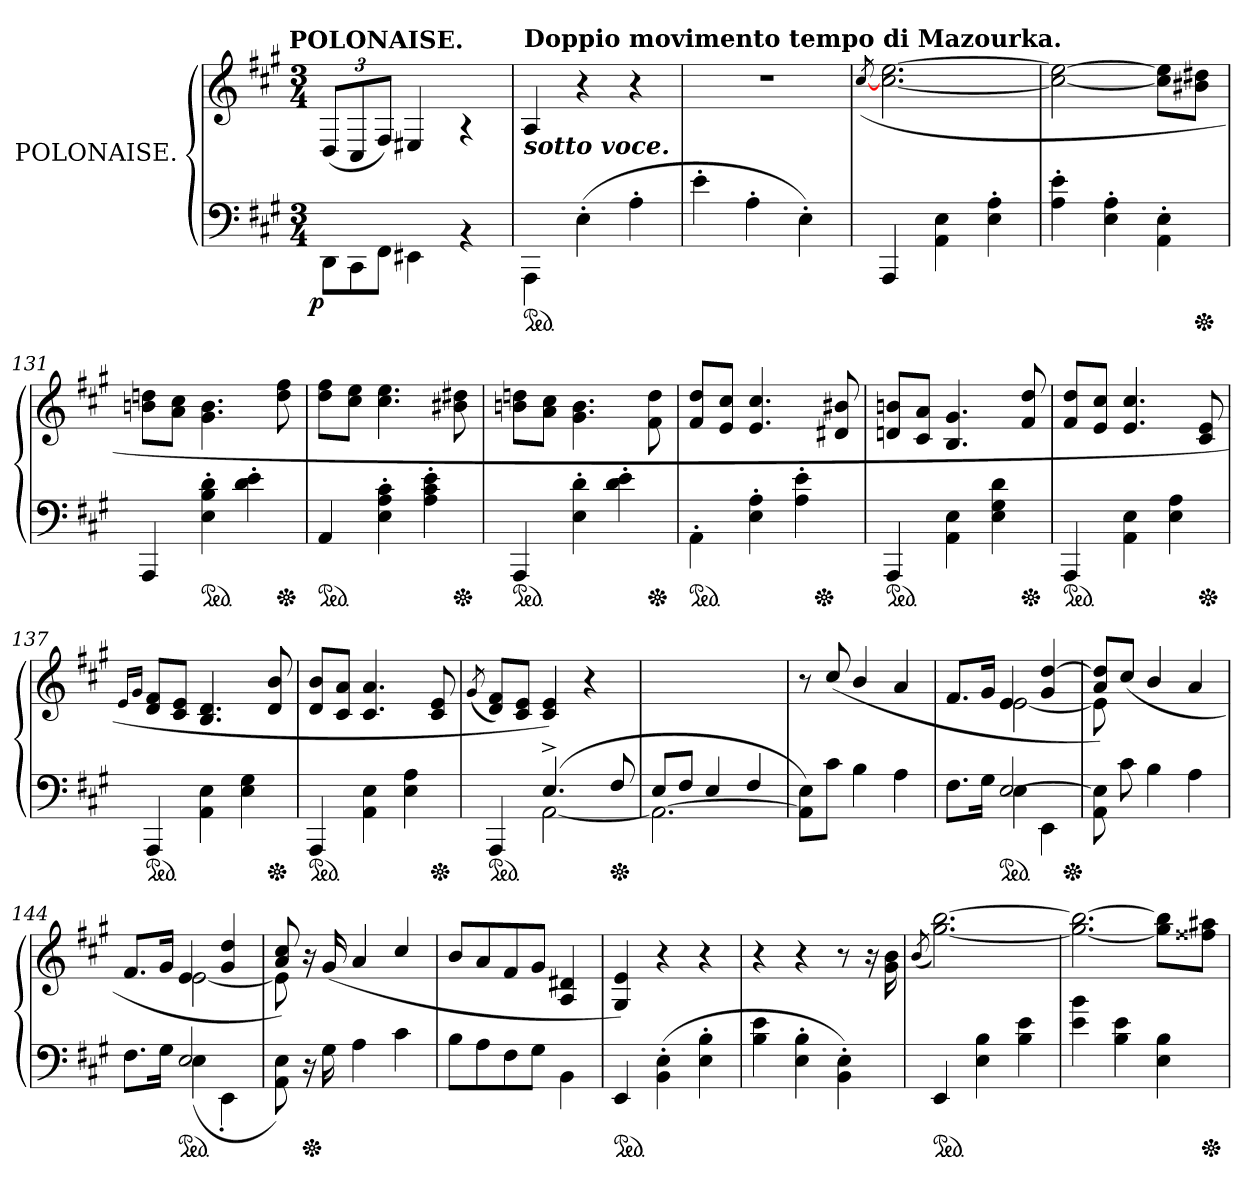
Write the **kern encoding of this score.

**kern	**kern	**dynam
*part1	*part1	*part1
*staff2	*staff1	*staff1/2
*I"POLONAISE.	*	*
*clefF4	*clefG2	*
*k[f#c#g#]	*k[f#c#g#]	*
*f#:	*f#:	*
!!LO:TX:omd:t=POLONAISE.
*M3/4	*M3/4	*
*Xtuplet	*	*
=1	=1	=1
!	!	!LO:DY:b=2:rj
12DD\L	(>12D/L	p
12CC#\	12C#/	.
12FF#\J	12F#/J)	.
4EE#X\	4E#X/	.
4rBB	4rA	.
=127	=127	=127
!	!LO:TX:a:B:t=Doppio movimento tempo di Mazourka.	!
!	!LO:TX:b:Bi:t=sotto voce.	!
*ped	*	*
4AAA\	4A/	.
(>4E'	4r	.
4A'	4r	.
=128	=128	=128
4e'	2.rdd	.
4A'	.	.
4E')	.	.
=129	=129	=129
.	(>[>8qcc#/	.
4AAA	[>2.cc# [>2.ee	.
4AA\ 4E\	.	.
4E' 4A'	.	.
=130	=130	=130
4A' 4e'	2cc#_ 2ee_	.
4E' 4A'	.	.
4AA'\ 4E'\	8cc#] 8ee]L	.
*Xped	*	*
.	8b#X 8dd#XJ	.
=131	=131	=131
4AAA	8bn 8ddnL	.
.	8a 8cc#J	.
*ped	*	*
4E' 4B' 4d'	4.g#\ 4.b\	.
4d' 4e'	.	.
*Xped	*	*
.	8dd 8ff#	.
=132	=132	=132
*ped	*	*
4AA	8dd 8ff#L	.
.	8cc# 8eeJ	.
4E' 4A' 4c#'	4.cc# 4.ee	.
4A' 4c#' 4e'	.	.
*Xped	*	*
.	8b#X 8dd#X	.
=133	=133	=133
*ped	*	*
4AAA	8bn 8ddnL	.
.	8a 8cc#J	.
4E' 4d'	4.g#\ 4.b\	.
4d' 4e'	.	.
*Xped	*	*
.	8f#\ 8dd\	.
=134	=134	=134
*ped	*	*
*	*^	*
4AA'\	8f# 8ddL	2ryy	.
.	8e 8cc#J	.	.
4E' 4A'	4.e 4.cc#	.	.
4A' 4e'	.	16ryy	.
*Xped	*	*	*
.	.	8.ryy	.
.	8d#X 8b#X	.	.
*	*v	*v	*
=135	=135	=135
*ped	*	*
4AAA	8dn 8bnL	.
.	8c# 8aJ	.
4AA\ 4E\	4.B 4.g#	.
4E 4G# 4d	.	.
*Xped	*	*
.	8f# 8dd	.
=136	=136	=136
*ped	*	*
4AAA	8f# 8ddL	.
.	8e 8cc#J	.
4AA\ 4E\	4.e 4.cc#	.
4E 4A	.	.
*Xped	*	*
.	8c# 8e	.
=137	=137	=137
.	16qqe/LL	.
.	16qqg#/JJ	.
*ped	*	*
4AAA	8d 8f#L	.
.	8c# 8eJ	.
4AA\ 4E\	4.B 4.d	.
4E\ 4G#\	.	.
*Xped	*	*
.	8d 8b	.
=138	=138	=138
*ped	*	*
4AAA	8d 8bL	.
.	8c# 8aJ	.
4AA\ 4E\	4.c# 4.a	.
4E 4A	.	.
*Xped	*	*
.	8c# 8e	.
=139	=139	=139
.	(<8qg#/	.
*^	*	*
*ped	*	*	*
4AAA	4ryy	8d 8f#L)	.
.	.	8c# 8eJ	.
(>4.E^	[<2AA	4c# 4e)	.
.	.	4r	.
*Xped	*	*	*
8F#	.	.	.
=140	=140	=140	=140
2.AA\_	8E/L	2.ryy	.
.	8F#/J	.	.
.	4E/	.	.
.	4F#/	.	.
*v	*v	*	*
=141	=141	=141
8AA] 8EL)	8r	.
8c#J	(>8cc#/	.
4B	4b/	.
4A	4a/	.
=142	=142	=142
*^	*^	*
4ryy	8.F#L	8.f#L	4ryy	.
.	16G#Jk	16g#Jk	.	.
*ped	*	*	*	*
[2E	4E	4e	[2e	.
.	4EE	4g# [4dd	.	.
*Xped	*	*	*	*
*v	*v	*	*	*
=143	=143	=143	=143
8AA\ 8E]\	8a 8dd]L)	8e]	.
8c#	(>8cc#J	8ryy	.
4B	4b/	2ryy	.
4A	4a/	.	.
=144	=144	=144	=144
*^	*	*	*
4ryy	8.F#L	8.f#L	4ryy	.
.	16G#Jk	16g#Jk	.	.
*ped	*	*	*	*
2E	(>4E	4e	[2e	.
.	4EE'>	4g# 4dd	.	.
*v	*v	*	*	*
=145	=145	=145	=145
8AA\ 8E\)	8a 8cc#)	8e]	.
*Xped	*	*	*
16r	16r	8ryy	.
16G#	(>16g#	.	.
4A	4a/	2ryy	.
4c#	4cc#/	.	.
*	*v	*v	*
=146	=146	=146
8BL	8bL	.
8A	8a	.
8F#	8f#	.
8G#J	8g#J	.
4BB\	4A 4d#X	.
=147	=147	=147
*ped	*	*
4EE	4G# 4e)	.
(>4BB'\ 4E'\	4r	.
4E' 4B'	4r	.
=148	=148	=148
4B 4e	4r	.
4E'\ 4B'\	4r	.
4BB'\ 4E'\)	8r	.
.	16r	.
.	16g#\ 16b\	.
=149	=149	=149
.	(8qb/	.
*ped	*	*
4EE	[>2.gg# [>2.bb)	.
4E 4B	.	.
4B\ 4e\	.	.
=150	=150	=150
!	!LO:N:vis=2.	!
4e\ 4b\	2gg#_\ 2bb_\	.
4B\ 4e\	.	.
4E 4B	8gg#] 8bb]L	.
*Xped	*	*
.	8ff##X 8aa#XJ	.
=	=	=
*-	*-	*-
